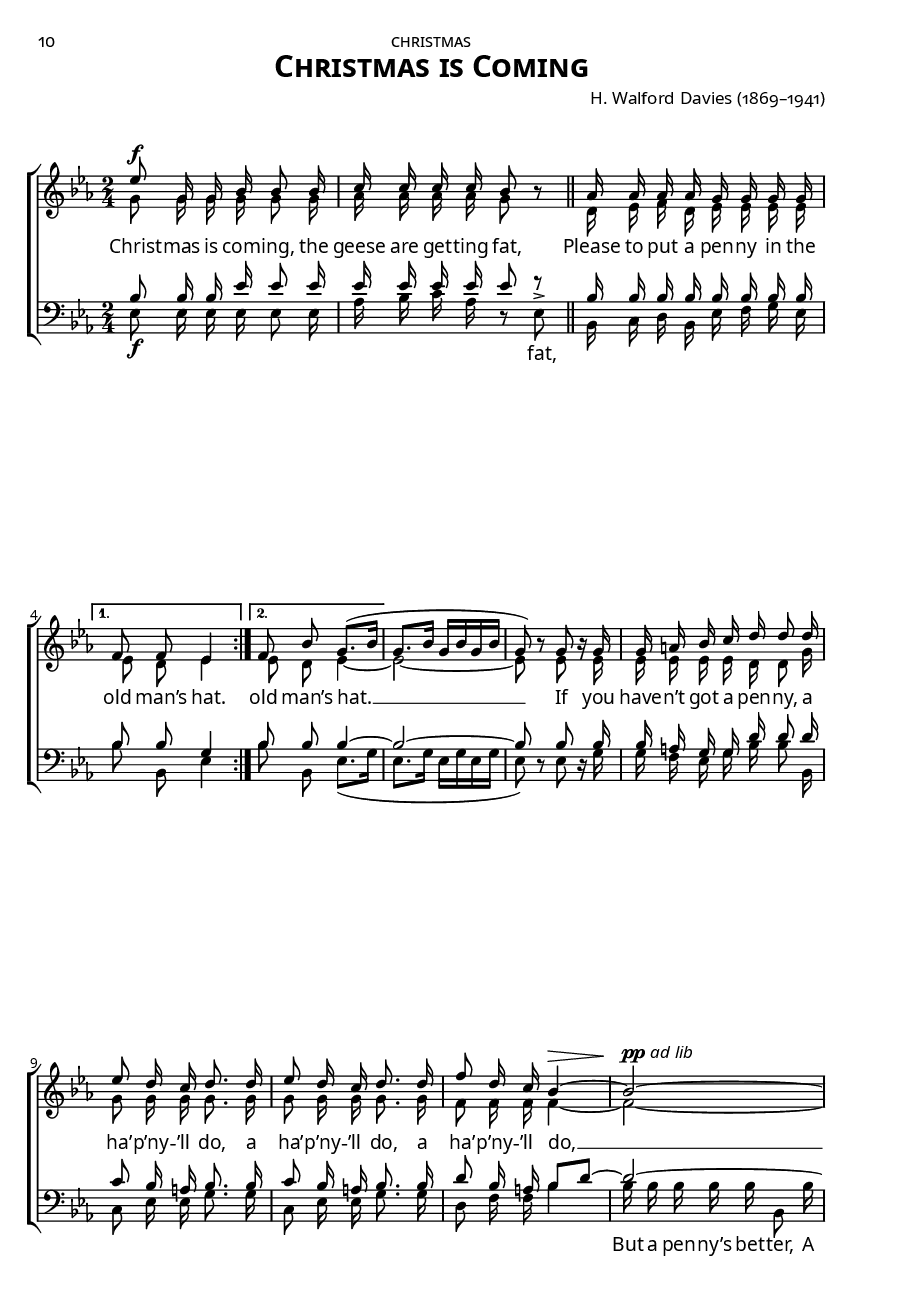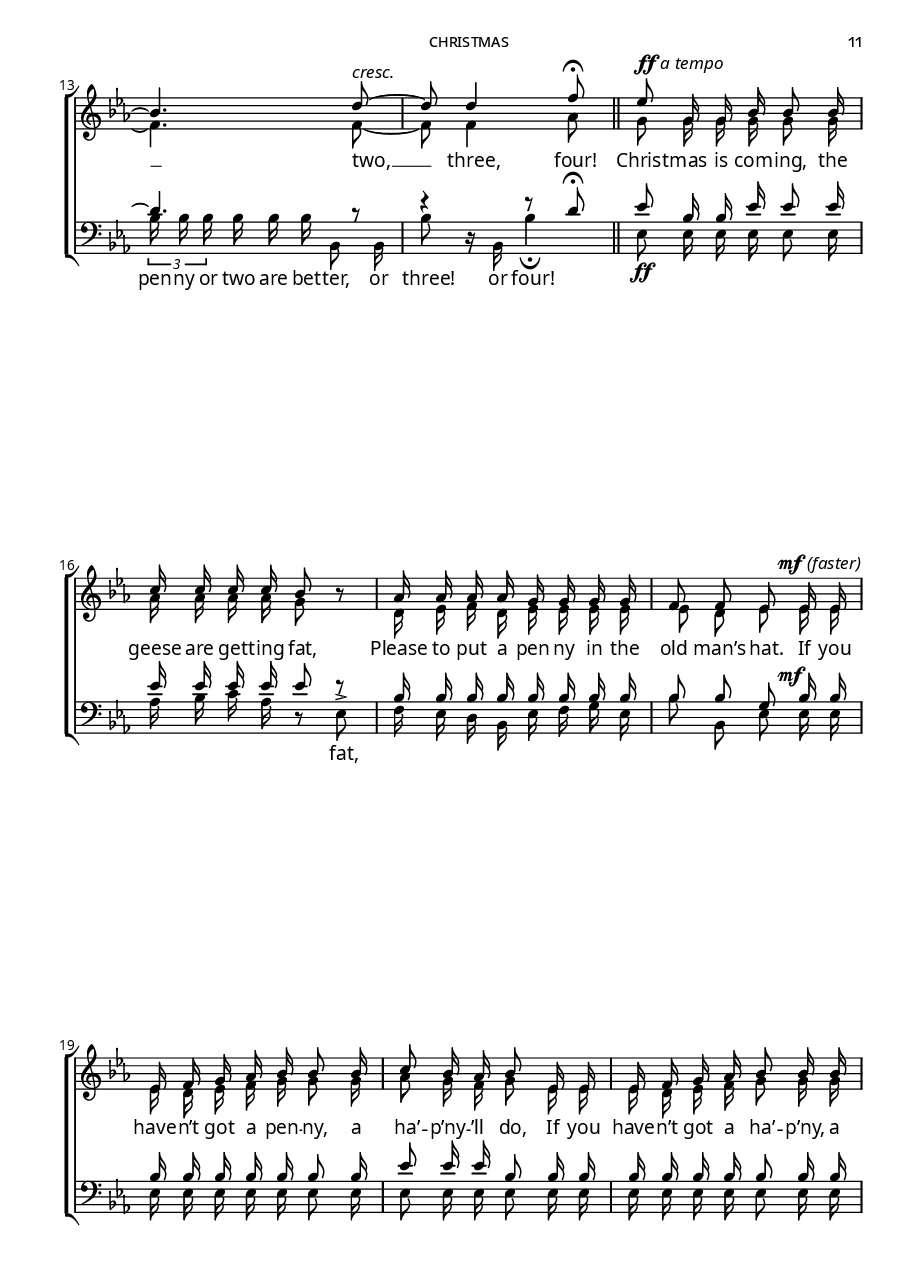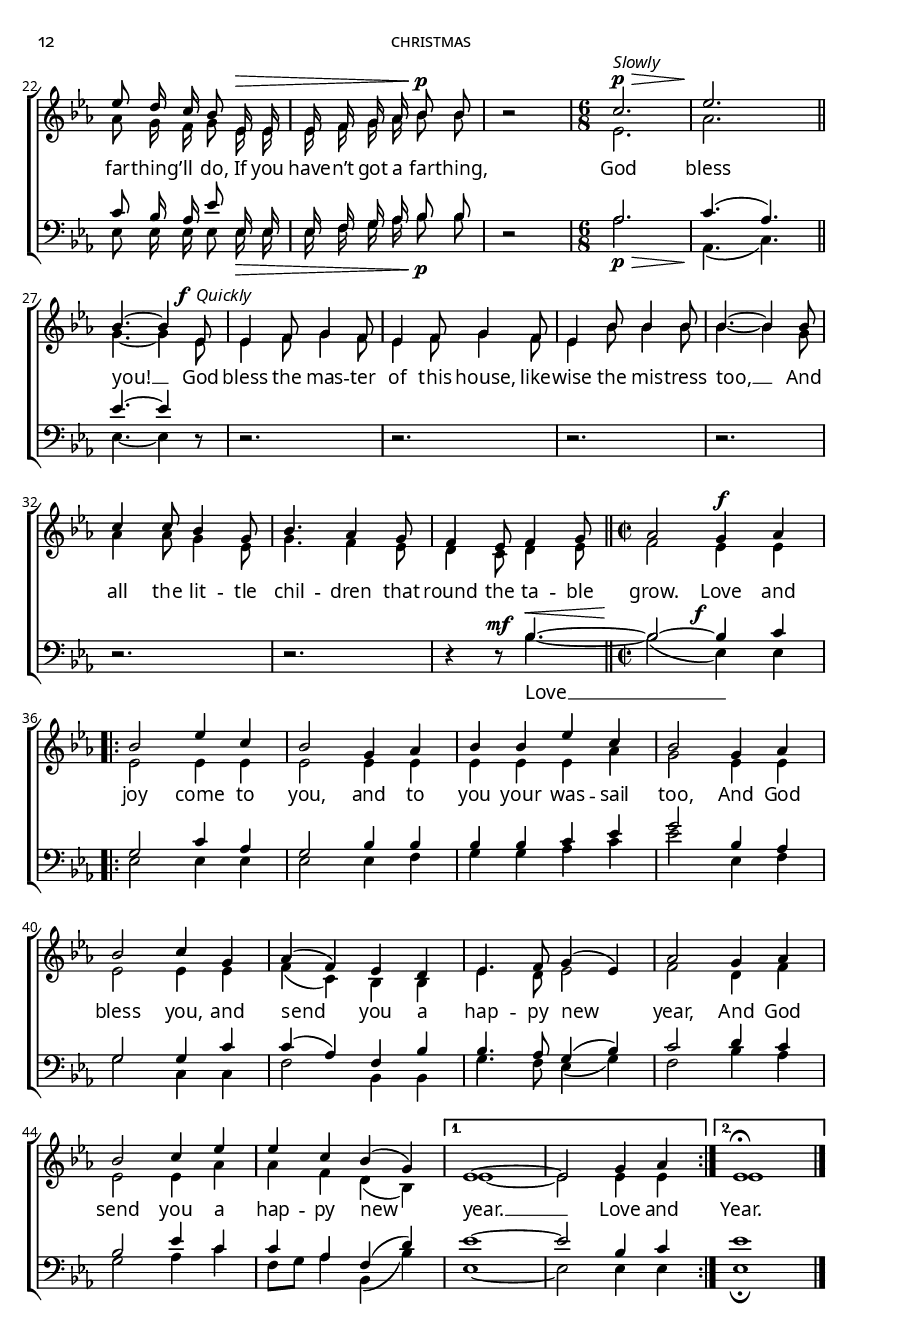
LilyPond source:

\version "2.14.2"
\include "util.ly"
\header {
  title = \markup{\override #'(font-name . "Garamond Premier Pro Semibold"){ \abs-fontsize #15 \smallCapsOldStyle"Christmas is Coming"}}
  %poet = \markup\oldStyleNum"Old Rhyme"
  composer = \markup\oldStyleNum"H. Walford Davies (1869–1941)"
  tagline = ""
}
\paper {
  paper-height = 9\in
  paper-width = 6\in
  indent = 0\in
  %system-system-spacing = #'((basic-distance . 10) (padding . 0))
  system-system-spacing =
    #'((basic-distance . 0)
       (minimum-distance . 0)
       (padding . -5)
       (stretchability . 100))
  ragged-last-bottom = ##f
  ragged-bottom = ##f
  two-sided = ##t
  inner-margin = 0.5\in
  outer-margin = 0.25\in
  top-margin = 0.25\in
  bottom-margin = 0.25\in
  first-page-number = #010
  print-first-page-number = ##t
  headerLine = \markup{\override #'(font-name . "Garamond Premier Pro") \smallCapsOldStyle"christmas"}
  oddHeaderMarkup = \markup\fill-line{
     \override #'(font-name . "Garamond Premier Pro")\abs-fontsize #8.5
     \combine 
        \fill-line{"" \on-the-fly #print-page-number-check-first
        \oldStylePageNum""
        }
        \fill-line{\headerLine}
  }
  evenHeaderMarkup = \markup {
     \override #'(font-name . "Garamond Premier Pro")\abs-fontsize #8.5
     \combine
        \on-the-fly #print-page-number-check-first
        \oldStylePageNum""
        \fill-line{\headerLine}
  }
}
#(set-global-staff-size 15) \paper{ #(define fonts (make-pango-font-tree "GoudyOlSt BT" "Garamond Premier Pro" "Garamond Premier Pro" (/ 15 20))) }
global = {
  \key ees \major
  \time 2/4
  \autoBeamOff
  \override DynamicLineSpanner #'staff-padding = #0.0
  \override DynamicLineSpanner #'Y-extent = #'(0 . 0)
}

sopMusic = \relative c'' {
  \repeat volta 2 {
    ees8^\f g,16 g bes bes8 bes16 |
    c c c c bes8 bes\rest \bar "||"
    aes16 aes aes aes g g g g |
  }
  \alternative {
    {
      f8 f ees4
    }
    {
      f8 bes g8.[( bes16] |
    }
  }
  g8.[ bes16] g[ bes g bes] |
  g8) b\rest g bes16\rest g |
  
  g a bes c d d8 d16 |
  ees8 d16 c d8. d16 |
  ees8 d16 c d8. d16 |
  f8 d16 c bes4~^\> |
  
  bes2\!^\markup{\dynamic"pp" \italic"ad lib"} ~ |
  bes4. d8~^\markup\italic"cresc." |
  d d4 f8\fermata \bar "||"
  
  ees8^\markup{\dynamic"ff" \italic"a tempo"} g,16 g bes bes8 bes16 |
  c c c c bes8 bes\rest |
  aes16 aes aes aes g g g g |
  
  %page 2
  f8 f <<ees {s16 s^\markup{\dynamic"mf" \italic"(faster)"}}>> ees16 ees |
  ees f g aes bes bes8 bes16 |
  c8 bes16 aes bes8  ees,16 ees |
  
  ees f g aes bes8 bes16 bes |
  ees8 d16 c bes8 ees,16^\> ees |
  ees f g aes bes8^\p bes |
  bes2\rest |
  
  \time 6/8
  c2.^\p^\>^\markup\italic"Slowly" |
  ees\! \bar "||"
  bes4.~ <<bes4 {s8 s^\markup{\dynamic"f" \italic" Quickly"}}>> ees,8 |
  ees4 f8 g4 f8 |
  ees4 f8 g4 f8 |
  ees4 bes'8 bes4 bes8 |
  
  bes4.~ bes4 bes8 |
  c4 c8 bes4 g8 |
  bes4. aes4 g8 |
  f4 ees8 f4 g8 \bar "||"
  \time 2/2 aes2 g4^\f aes \break
  
  \repeat volta 2 {
    bes2 ees4 c |
    bes2 g4 aes |
    bes bes ees c |
    bes2 g4 aes |
    bes2 c4 g |
    aes4( f) ees d |
    
    ees4. f8 g4( ees) |
    aes2 g4 aes |
    bes2 c4 ees |
    ees c bes( g) |
  }
  \alternative {
    {
      ees1~ |
      ees2 g4 aes |
    }
    {
      ees1\fermata \bar "|."
    }
  }
}
sopWords = \lyricmode {
  
}

altoMusic = \relative c' {
  g'8 g16 g g g8 g16 |
  aes aes aes aes g8 s |
  d16 ees f d ees ees ees ees |
  
  ees8 d ees4 |
  ees8 d ees4~ |
  ees2~ |
  ees8 s ees s16 ees |
  
  ees ees ees ees d d8 g16 |
  g8 g16 g g8. g16 |
  g8 g16 g g8. g16 |
  f8 f16 f f4~ |
  
  f2~ |
  f4. f8~ |
  f f4 aes8 |
  
  g8 g16 g g g8 g16 |
  aes aes aes aes g8 s |
  d16 ees f d ees ees ees ees |
  
  %page 2
  ees8 d ees ees16 ees |
  ees d ees f g g8 g16 |
  aes8 g16 f g8 ees16 ees |
  
  ees d ees f g8 g16 g |
  aes8 g16 f g8 ees16 ees |
  ees f g aes bes8 bes |
  s2 |
  
  \time 6/8
  ees,2. |
  aes \bar "||"
  g4.~ g4 ees8 |
  ees4 f8 g4 f8 |
  ees4 f8 g4 f8 |
  ees4 bes'8 bes4 bes8 |
  
  bes4.~ bes4 g8 |
  aes4 aes8 g4 ees8 |
  g4. f4 ees8 |
  d4 c8 d4 ees8 \bar "||"
  \time 2/2 f2 ees4 ees |
  
  ees2 ees4 ees |
  ees2 ees4 ees |
  ees ees ees aes |
  g2 ees4 ees |
  ees2 ees4 ees |
  f( c) bes bes |
  
  ees4. d8 ees2 |
  f d4 f |
  ees2 ees4 aes |
  aes f d( bes) |
  ees1~ |
  ees2 ees4 ees |
  ees1 \bar "|."
}
altoWords = \lyricmode {
  \dropLyricsVII
  Christ -- mas is com -- ing, the geese are get -- ting fat,
  Please to put a pen -- ny in the old man’s hat.
  old man’s hat. __
  
  If you have -- n’t got a pen -- ny, a ha’ -- p’ny -- ’ll do, a ha’ -- p’ny -- ’ll do, a ha’ -- p’ny -- ’ll do, __
  
  two, __ three, four!
  
  Christ -- mas is com -- ing, the geese are get -- ting fat,
  Please to put a pen -- ny in the old man’s hat.
  If you have -- n’t got a pen -- ny, a ha’ -- p’ny -- ’ll do,
  If you have -- n’t got a ha’ -- p’ny, a \pageBreak far -- thing -- ’ll do,
  If you have -- n’t got a far -- thing,
  
  God bless you! __
  
  God bless the mas -- ter of this house, like -- wise the mis -- tress too, __
  And all the lit -- tle chil -- dren that round the ta -- ble grow.
  
  Love and joy come to you, and to you your was -- sail too,
  And God bless you, and send you a hap -- py new year,
  And God send you a hap -- py new year. __
  
  Love and
  Year.
}
altoWordsII = \lyricmode {
%\markup\italic
  \set stanza = #"2. "
  \set ignoreMelismata = ##t
}
altoWordsIII = \lyricmode {
  \set stanza = #"3. "
  \set ignoreMelismata = ##t
}
altoWordsIV = \lyricmode {
  \set stanza = #"4. "
  \set ignoreMelismata = ##t
}
altoWordsV = \lyricmode {
  \set stanza = #"5. "
  \set ignoreMelismata = ##t
}
altoWordsVI = \lyricmode {
  \set stanza = #"6. "
  \set ignoreMelismata = ##t
}
tenorMusic = \relative c' {
  bes8 bes16 bes ees ees8 ees16 |
  ees ees ees ees ees8 f\rest |
  bes,16 bes bes bes bes bes bes bes |
  
  bes8 bes g4 |
  bes8 bes bes4~ |
  bes2~ |
  bes8 s bes s16 bes |
  
  bes a g g d' d8 d16 |
  c8 bes16 a bes8. bes16 |
  c8 bes16 a bes8. bes16 |
  d8 bes16 a bes8[ d]~ |
  
  d2~ |
  d4. c8\rest |
  f4\rest f8\rest d8\fermata \bar "||"
  
  ees8 bes16 bes ees ees8 ees16 |
  ees16 ees ees ees ees8 ees\rest |
  bes16 bes bes bes bes bes bes bes |
  
  %page 2
  bes8 bes g bes16 bes |
  bes bes bes bes bes bes8 bes16 |
  ees8 ees16 ees bes8 bes16 bes |
  
  bes bes bes bes bes8 bes16 bes |
  c8 bes16 aes ees'8 ees,16 ees |
  ees f g aes bes8 bes |
  s2 |
  
  \time 6/8
  aes2. |
  c4.( aes) \bar "||"
  ees'4.~ ees4 s8 |
  s2.*6 |
  
  s4. bes4.~ |
  \time 2/2
  bes2~ bes4 c |
  
  g2 c4 aes |
  g2 bes4 bes |
  bes bes c ees |
  g2 bes,4 aes |
  g2 g4 c |
  c( aes) f bes |
  
  bes4. aes8 g4( bes) |
  c2 d4 c |
  bes2 ees4 c |
  c aes f( d') |
  ees1~ |
  ees2 bes4 c |
  ees1 \bar "|."
}
tenorWords = \lyricmode {

}

bassMusic = \relative c {
  ees8_\f ees16 ees ees ees8 ees16 |
  aes bes c aes d,8\rest ees^> |
  bes16 c d bes ees f g ees |
  
  bes'8 bes, ees4 |
  bes'8 bes, ees8.([ g16] |
  ees8.[ g16] ees16[ g ees g] |
  ees8) d\rest ees d16\rest g |
  
  g f ees g bes bes8 bes,16 |
  c8 ees16 ees g8. g16 |
  c,8 ees16 ees g8. g16 |
  d8 f16 f bes4 |
  
  bes16 bes bes bes bes bes,8 bes'16 |
  \times 2/3 { bes16 bes bes } bes16 bes bes bes,8 bes16 |
  bes'8 d,16\rest bes16 bes'4\fermata \bar "||"
  
  ees,8_\ff ees16 ees ees ees8 ees16 |
  aes bes c aes d,8\rest ees8^> |
  f16 ees d bes ees f g ees |
  
  %page 2
  bes'8 bes, <<ees {s16 s^\markup\dynamic"mf"}>> ees16 ees |
  ees ees ees ees ees ees8 ees16 |
  ees8 ees16 ees ees8 ees16 ees |
  
  ees ees ees ees ees8 ees16 ees |
  ees8 ees16 ees ees8 ees16_\> ees |
  ees f g aes bes8_\p bes |
  d,2\rest |
  
  \time 6/8
  aes'2._\p_\> |
  aes,4.(\! c) \bar "||"
  ees4.~ ees4 d8\rest |
  d2.\rest |
  d\rest |
  d\rest |
  
  d\rest |
  d\rest |
  d\rest |
  d4\rest d8\rest^\mf bes'4.~^\< |
  <<bes2(\! {s4. s8^\f}>> ees,4) ees |
  
  ees2 ees4 ees |
  ees2 ees4 f |
  g g aes c |
  ees2 ees,4 f |
  g2 c,4 c |
  f2 bes,4 bes |
  
  g'4. f8 ees4( g) |
  f2 bes4 aes |
  g2 aes4 c |
  f,8[ g] aes4 bes,( bes') |
  ees,1~ |
  ees2 ees4 ees |
  ees1\fermata \bar "|."
}
bassWords = \lyricmode {
  \repeat unfold 10 { \skip 1 }
  fat,
  \repeat unfold 37 {\skip 1}
  But a pen -- ny’s bet -- ter,
  A pen -- ny or two are bet -- ter, or three! or four!
  
  \repeat unfold 10 { \skip 1}
  fat,
  \repeat unfold 48 {\skip 1}
  Love __
}

pianoRH = \relative c' {
  
}
pianoLH = \relative c' {
  
}

\score {
  <<
   \new ChoirStaff <<
%    \new Lyrics = sopranos \with { \override VerticalAxisGroup #'nonstaff-relatedstaff-spacing = #'((basic-distance . 1)) }
    \new Staff = women <<
      \new Voice = "sopranos" { \voiceOne << \global \sopMusic >> }
      \new Voice = "altos" { \voiceTwo << \global \altoMusic >> }
    >>
    \new Lyrics \with { alignAboveContext = #"women" \override VerticalAxisGroup #'nonstaff-relatedstaff-spacing = #'((basic-distance . 1))} \lyricsto "sopranos" \sopWords
     \new Lyrics = "altosVI"  \with { alignBelowContext = #"women" \override VerticalAxisGroup #'nonstaff-relatedstaff-spacing = #'((basic-distance . 1))} \lyricsto "sopranos" \altoWordsVI
    \new Lyrics = "altosV"  \with { alignBelowContext = #"women" \override VerticalAxisGroup #'nonstaff-relatedstaff-spacing = #'((basic-distance . 1))} \lyricsto "sopranos" \altoWordsV
    \new Lyrics = "altosIV"  \with { alignBelowContext = #"women" \override VerticalAxisGroup #'nonstaff-relatedstaff-spacing = #'((basic-distance . 1))} \lyricsto "sopranos" \altoWordsIV
    \new Lyrics = "altosIII"  \with { alignBelowContext = #"women" \override VerticalAxisGroup #'nonstaff-relatedstaff-spacing = #'((basic-distance . 1))} \lyricsto "sopranos" \altoWordsIII
    \new Lyrics = "altosII"  \with { alignBelowContext = #"women" \override VerticalAxisGroup #'nonstaff-relatedstaff-spacing = #'((basic-distance . 1))} \lyricsto "sopranos" \altoWordsII
    \new Lyrics = "altos"  \with { alignBelowContext = #"women" \override VerticalAxisGroup #'nonstaff-relatedstaff-spacing = #'((basic-distance . 1))} \lyricsto "sopranos" \altoWords
   \new Staff = men <<
      \clef bass
      \new Voice = "tenors" { \voiceOne << \global \tenorMusic >> }
      \new Voice = "basses" { \voiceTwo << \global \bassMusic >> }
    >>
    \new Lyrics \with { alignAboveContext = #"men" \override VerticalAxisGroup #'nonstaff-relatedstaff-spacing = #'((basic-distance . 1)) } \lyricsto "tenors" \tenorWords
    \new Lyrics \with { alignBelowContext = #"men" } \lyricsto "basses" \bassWords
  >>
%    \new PianoStaff << \new Staff { \new Voice { \pianoRH } } \new Staff { \clef "bass" \pianoLH } >>
  >>
  \layout {
%6.14 \context {\Lyrics\override LyricText #'font-size = #0.8 }
    \context {
      \Score
      \override SpacingSpanner #'base-shortest-duration = #(ly:make-moment 1 8)
      \override SpacingSpanner #'common-shortest-duration = #(ly:make-moment 1 8)
    }
    \context {
      % Remove all empty staves
      % \Staff \RemoveEmptyStaves \override VerticalAxisGroup #'remove-first = ##t
    }
    \context {
      \Lyrics
      \override LyricText #'X-offset = #center-on-word
    }
  }
  \midi {
    \tempo 4 = 70
    \set Staff.midiInstrument = "flute"
  
    \context {
      \Voice
      \remove "Dynamic_performer"
    }
  }
}
